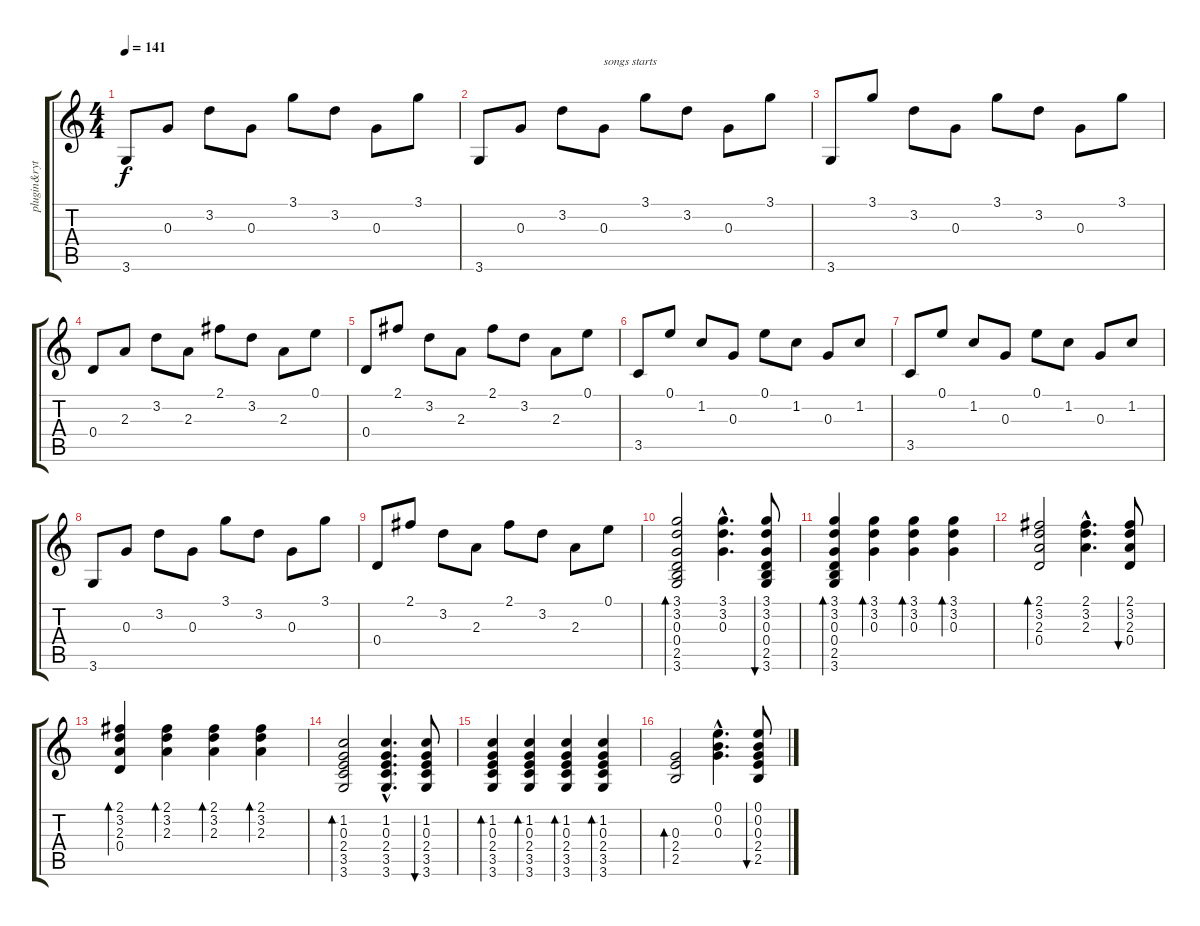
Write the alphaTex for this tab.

\track ("plugin&rythm(SARUN)" "plugin&ryt") {instrument acousticguitarsteel}
\staff {score tabs}
\tuning (E4 B3 G3 D3 A2 E2) {hide}
\ts (4 4)
\tempo 141
\clef g2
\ks c
3.6.8{dy f} 0.3.8 3.2.8 0.3.8 3.1.8 3.2.8 0.3.8 3.1.8 |
3.6.8 0.3.8 3.2.8 0.3.8{txt "songs starts"} 3.1.8 3.2.8 0.3.8 3.1.8 |
3.6.8 3.1.8 3.2.8 0.3.8 3.1.8 3.2.8 0.3.8 3.1.8 |
0.4.8 2.3.8 3.2.8 2.3.8 2.1.8 3.2.8 2.3.8 0.1.8 |
0.4.8 2.1.8 3.2.8 2.3.8 2.1.8 3.2.8 2.3.8 0.1.8 |
3.5.8 0.1.8 1.2.8 0.3.8 0.1.8 1.2.8 0.3.8 1.2.8 |
3.5.8 0.1.8 1.2.8 0.3.8 0.1.8 1.2.8 0.3.8 1.2.8 |
3.6.8 0.3.8 3.2.8 0.3.8 3.1.8 3.2.8 0.3.8 3.1.8 |
0.4.8 2.1.8 3.2.8 2.3.8 2.1.8 3.2.8 2.3.8 0.1.8 |
(3.1 3.2 0.3 0.4 2.5 3.6).2{bd 60} (3.1{hac} 3.2{hac} 0.3{hac}).4{d} (3.1 3.2 0.3 0.4 2.5 3.6).8{bu 60} |
(3.1 3.2 0.3 0.4 2.5 3.6).4{bd 60} (3.1 3.2 0.3).4{bd 60} (3.1 3.2 0.3).4{bd 60} (3.1 3.2 0.3).4{bd 60} |
(2.1 3.2 2.3 0.4).2{bd 60} (2.1{hac} 3.2{hac} 2.3{hac}).4{d} (2.1 3.2 2.3 0.4).8{bu 60} |
(2.1 3.2 2.3 0.4).4{bd 60} (2.1 3.2 2.3).4{bd 60} (2.1 3.2 2.3).4{bd 60} (2.1 3.2 2.3).4{bd 60} |
(1.2 0.3 2.4 3.5 3.6).2{bd 60} (1.2{hac} 0.3{hac} 2.4{hac} 3.5{hac} 3.6{hac}).4{d} (1.2 0.3 2.4 3.5 3.6).8{bu 60} |
(1.2 0.3 2.4 3.5 3.6).4{bd 60} (1.2 0.3 2.4 3.5 3.6).4{bd 60} (1.2 0.3 2.4 3.5 3.6).4{bd 60} (1.2 0.3 2.4 3.5 3.6).4{bd 60} |
(0.3 2.4 2.5).2{bd 60} (0.1{hac} 0.2{hac} 0.3{hac}).4{d} (0.1 0.2 0.3 2.4 2.5).8{bu 60}
